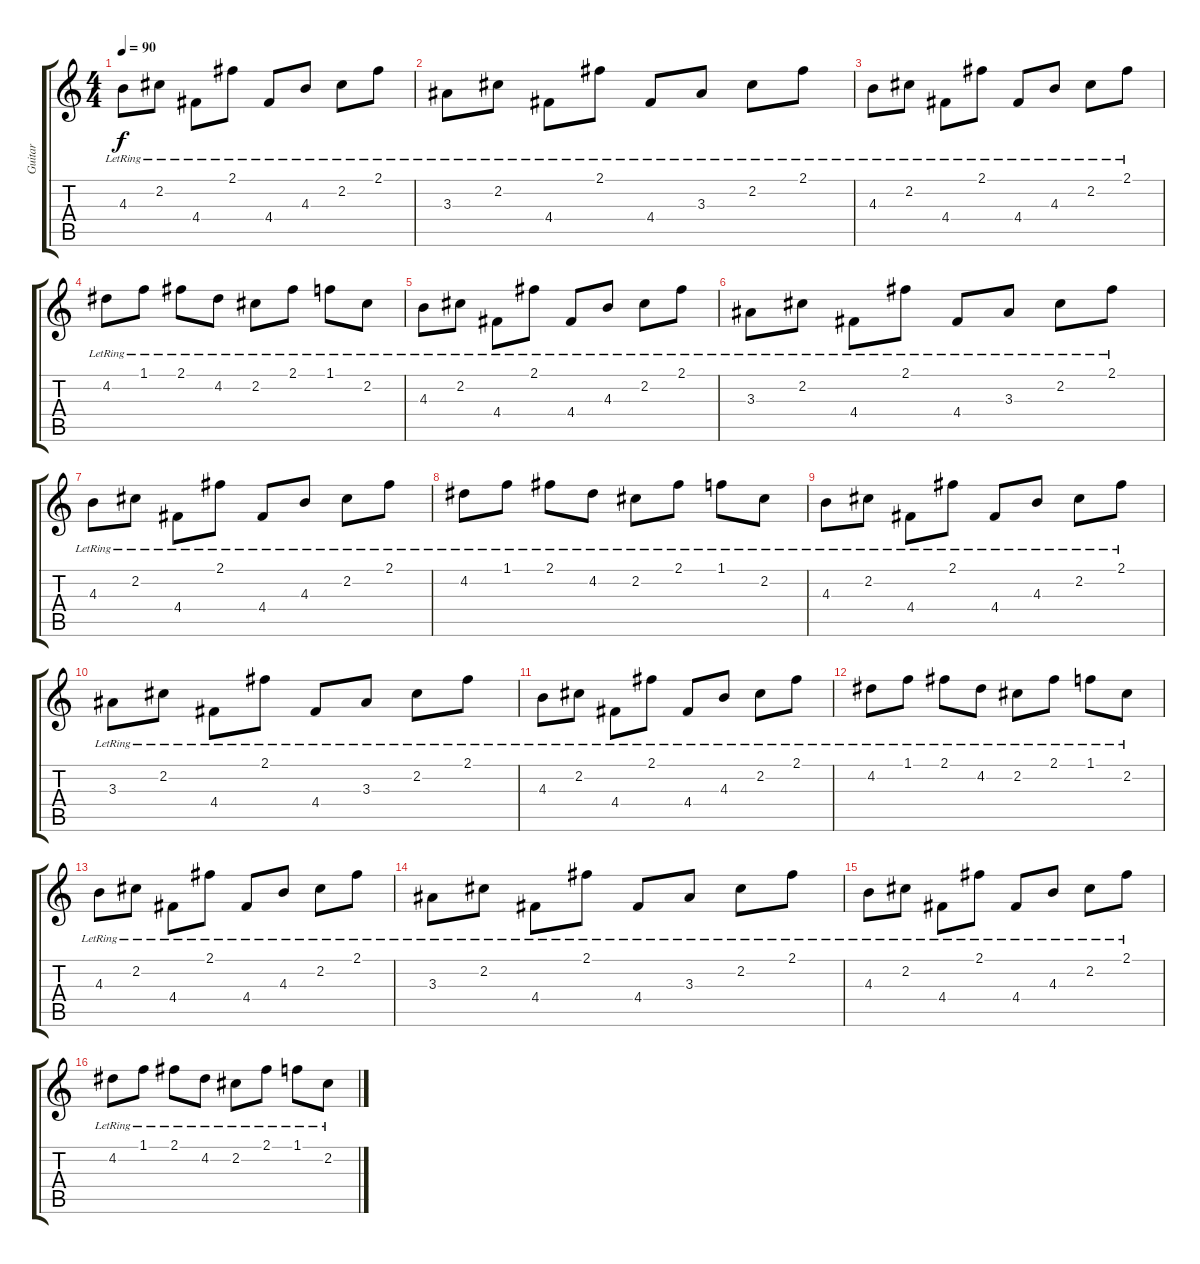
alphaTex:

\track ("Guitar" "Guitar") {instrument acousticguitarsteel}
\staff {score tabs}
\tuning (E4 B3 G3 D3 A2 E2) {hide}
\ts (4 4)
\tempo 90
\clef g2
\ks c
4.3{lr}.8{dy f} 2.2{lr}.8 4.4{lr}.8 2.1{lr}.8 4.4{lr}.8 4.3{lr}.8 2.2{lr}.8 2.1{lr}.8 |
3.3{lr}.8 2.2{lr}.8 4.4{lr}.8 2.1{lr}.8 4.4{lr}.8 3.3{lr}.8 2.2{lr}.8 2.1{lr}.8 |
4.3{lr}.8 2.2{lr}.8 4.4{lr}.8 2.1{lr}.8 4.4{lr}.8 4.3{lr}.8 2.2{lr}.8 2.1{lr}.8 |
4.2{lr}.8 1.1{lr}.8 2.1{lr}.8 4.2{lr}.8 2.2{lr}.8 2.1{lr}.8 1.1{lr}.8 2.2{lr}.8 |
4.3{lr}.8 2.2{lr}.8 4.4{lr}.8 2.1{lr}.8 4.4{lr}.8 4.3{lr}.8 2.2{lr}.8 2.1{lr}.8 |
3.3{lr}.8 2.2{lr}.8 4.4{lr}.8 2.1{lr}.8 4.4{lr}.8 3.3{lr}.8 2.2{lr}.8 2.1{lr}.8 |
4.3{lr}.8 2.2{lr}.8 4.4{lr}.8 2.1{lr}.8 4.4{lr}.8 4.3{lr}.8 2.2{lr}.8 2.1{lr}.8 |
4.2{lr}.8 1.1{lr}.8 2.1{lr}.8 4.2{lr}.8 2.2{lr}.8 2.1{lr}.8 1.1{lr}.8 2.2{lr}.8 |
4.3{lr}.8 2.2{lr}.8 4.4{lr}.8 2.1{lr}.8 4.4{lr}.8 4.3{lr}.8 2.2{lr}.8 2.1{lr}.8 |
3.3{lr}.8 2.2{lr}.8 4.4{lr}.8 2.1{lr}.8 4.4{lr}.8 3.3{lr}.8 2.2{lr}.8 2.1{lr}.8 |
4.3{lr}.8 2.2{lr}.8 4.4{lr}.8 2.1{lr}.8 4.4{lr}.8 4.3{lr}.8 2.2{lr}.8 2.1{lr}.8 |
4.2{lr}.8 1.1{lr}.8 2.1{lr}.8 4.2{lr}.8 2.2{lr}.8 2.1{lr}.8 1.1{lr}.8 2.2{lr}.8 |
4.3{lr}.8 2.2{lr}.8 4.4{lr}.8 2.1{lr}.8 4.4{lr}.8 4.3{lr}.8 2.2{lr}.8 2.1{lr}.8 |
3.3{lr}.8 2.2{lr}.8 4.4{lr}.8 2.1{lr}.8 4.4{lr}.8 3.3{lr}.8 2.2{lr}.8 2.1{lr}.8 |
4.3{lr}.8{volume 0} 2.2{lr}.8 4.4{lr}.8 2.1{lr}.8 4.4{lr}.8 4.3{lr}.8 2.2{lr}.8 2.1{lr}.8 |
4.2{lr}.8 1.1{lr}.8 2.1{lr}.8 4.2{lr}.8 2.2{lr}.8 2.1{lr}.8 1.1{lr}.8 2.2{lr}.8
